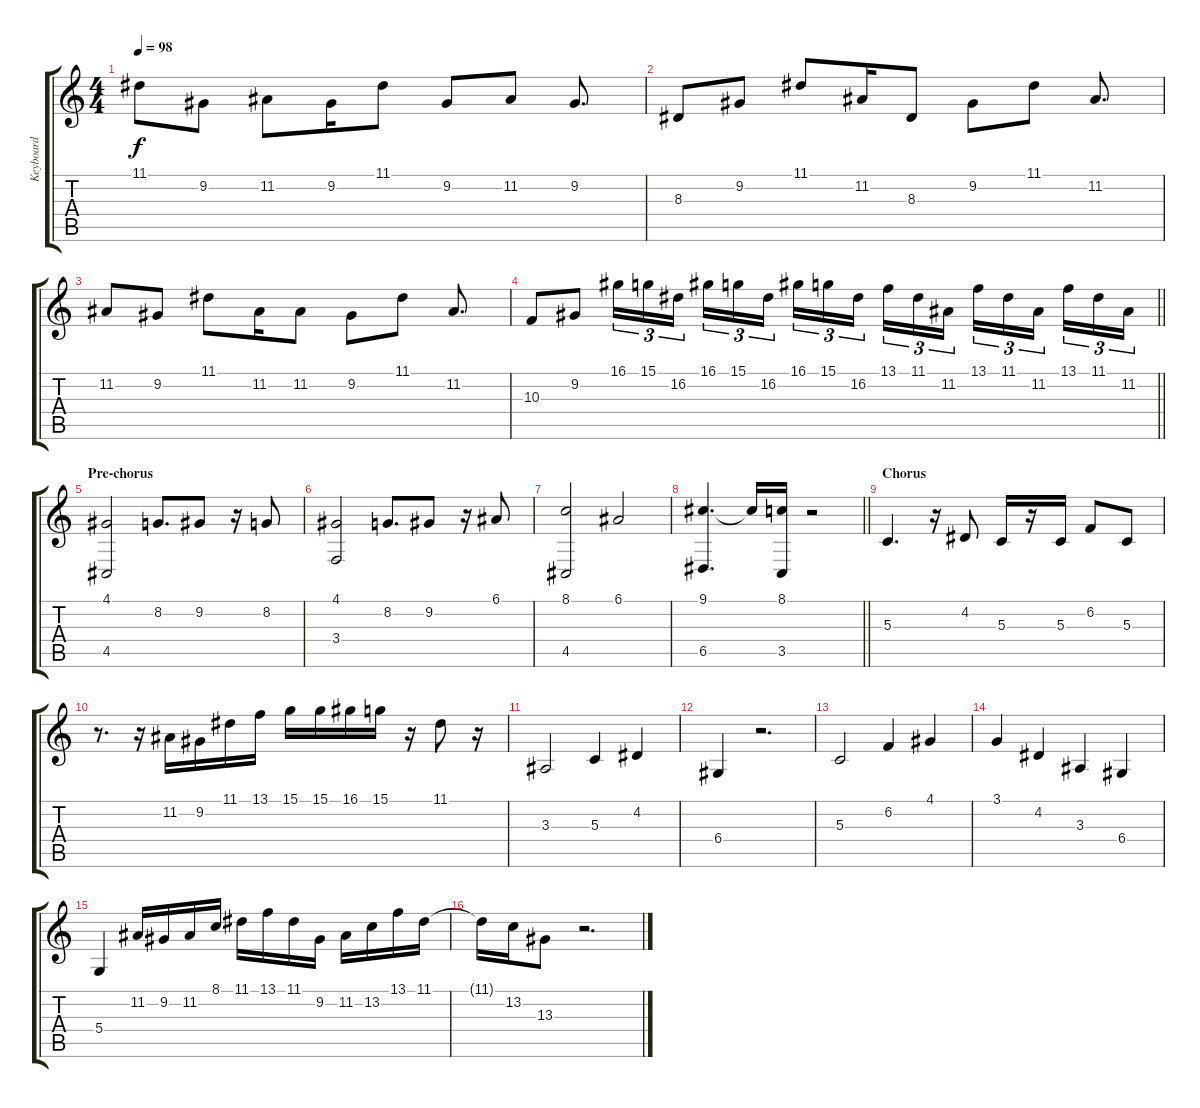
\track ("Keyboard" "Keyboard") {instrument acousticgrandpiano}
\staff {score tabs}
\tuning (E4 B3 G3 D3 A2 E2) {hide}
\ts (4 4)
\tempo 98
\clef g2
\ks c
11.1.8{dy f} 9.2.8 11.2.8 9.2.16 11.1.8 9.2.8 11.2.8 9.2.8{d} |
8.3.8 9.2.8 11.1.8 11.2.16 8.3.8 9.2.8 11.1.8 11.2.8{d} |
11.2.8 9.2.8 11.1.8 11.2.16 11.2.8 9.2.8 11.1.8 11.2.8{d} |
\barLineRight lightlight
10.3.8 9.2.8 16.1.16{tu (3 2)} 15.1.16{tu (3 2)} 16.2.16{tu (3 2) beam splitsecondary} 16.1.16{tu (3 2)} 15.1.16{tu (3 2)} 16.2.16{tu (3 2)} 16.1.16{tu (3 2)} 15.1.16{tu (3 2)} 16.2.16{tu (3 2) beam splitsecondary} 13.1.16{tu (3 2)} 11.1.16{tu (3 2)} 11.2.16{tu (3 2)} 13.1.16{tu (3 2)} 11.1.16{tu (3 2)} 11.2.16{tu (3 2) beam splitsecondary} 13.1.16{tu (3 2)} 11.1.16{tu (3 2)} 11.2.16{tu (3 2)} |
\section ("" "Pre-chorus")
(4.1 4.5).2 8.2.8{d} 9.2.8 r.16 8.2.8 |
(4.1 3.4).2 8.2.8{d} 9.2.8 r.16 6.1.8 |
(8.1 4.5).2 6.1.2 |
\barLineRight lightlight
(9.1 6.5).4{d} 9.1{t}.16 (8.1 3.5).16 r.2 |
\section ("" "Chorus")
5.3.4{d} r.16 4.2.8 5.3.16 r.16 5.3.16 6.2.8 5.3.8 |
r.8{d} r.16 11.2.16 9.2.16 11.1.16 13.1.16 15.1.16 15.1.16 16.1.16 15.1.16 r.16 11.1.8 r.16 |
3.3.2 5.3.4 4.2.4 |
6.4.4 r.2{d} |
5.3.2 6.2.4 4.1.4 |
3.1.4 4.2.4 3.3.4 6.4.4 |
5.4.4 11.2.16 9.2.16 11.2.16 8.1.16 11.1.16 13.1.16 11.1.16 9.2.16 11.2.16 13.2.16 13.1.16 11.1.16 |
11.1{t}.16 13.2.16 13.3.8 r.2{d}
